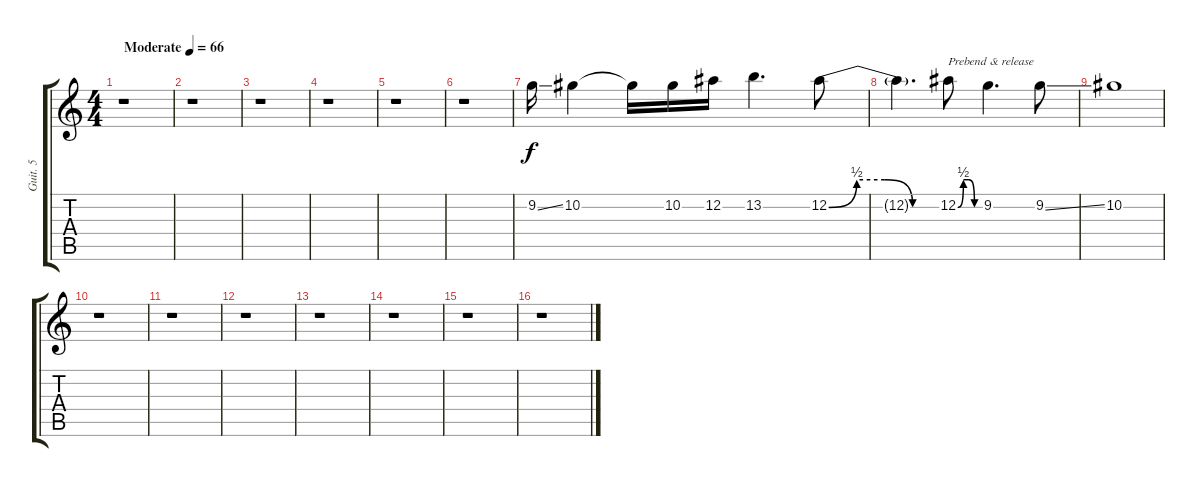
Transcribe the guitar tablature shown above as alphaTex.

\track ("Guit. 5" "Guit. 5") {instrument distortionguitar}
\staff {score tabs}
\tuning (Eb4 Bb3 Gb3 Db3 Ab2 Eb2) {hide}
\ts (4 4)
\tempo (66 "Moderate")
\clef g2
\ks c
r.1{dy f instrument distortionguitar} |
r.1 |
r.1 |
r.1 |
r.1 |
r.1 |
9.2{ss}.16 10.2.4 10.2{t}.16 10.2.16 12.2.16 13.2.4{d} 12.2{be (custom 0 0 15 2 30 2 45 0 60 0)}.8 |
12.2{t}.4{d} 12.2{be (custom 0 0 15 2 30 2 45 0 60 0)}.8{txt "Prebend & release"} 9.2.4{d} 9.2{ss}.8 |
10.2.1 |
r.1 |
r.1 |
r.1 |
r.1 |
r.1 |
r.1 |
r.1
